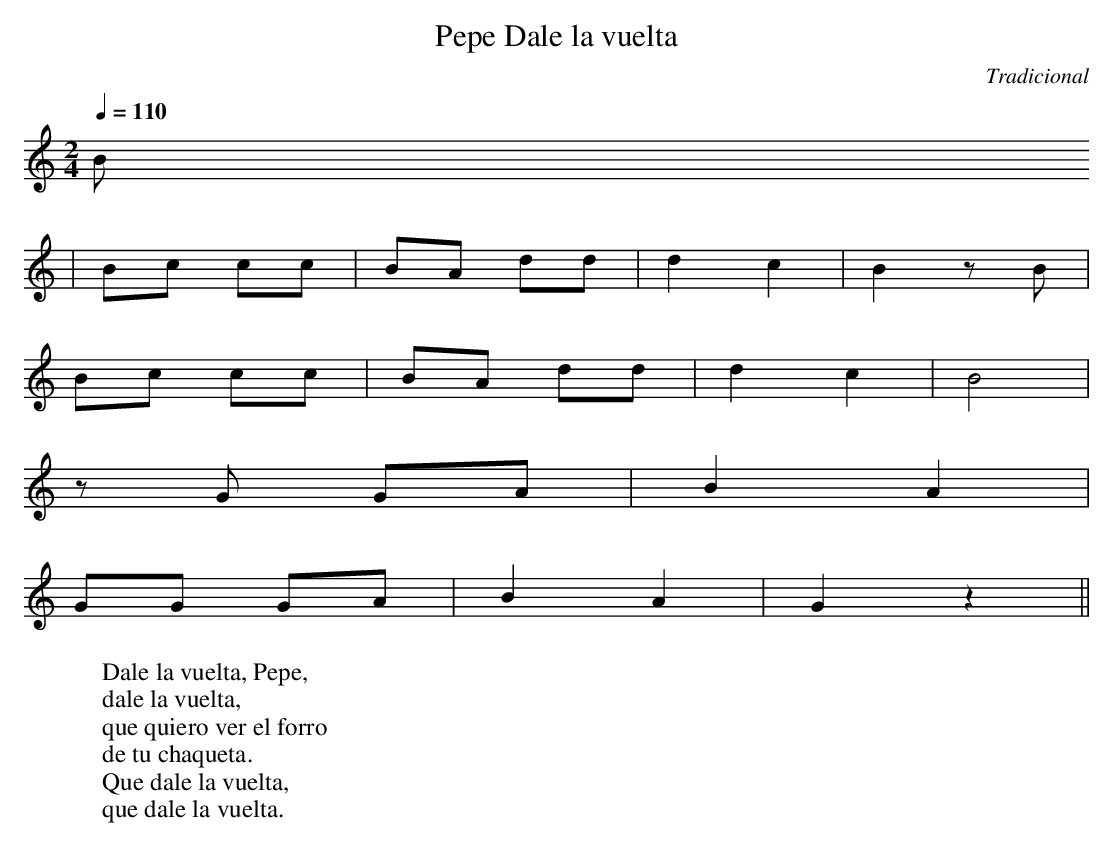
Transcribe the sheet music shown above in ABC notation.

X:1
T:Dale la vuelta, Pepe
C:Tradicional
M:2/4
L:1/8
Q:1/4=110
K:C
B
|Bc cc|BA dd|d2 c2|B2 z B|
Bc cc|BA dd|d2 c2|B4|
z G GA|B2 A2|
GG GA|B2 A2|G2 z2||
W:Dale la vuelta, Pepe,
W:dale la vuelta,
W:que quiero ver el forro
W:de tu chaqueta.
W:Que dale la vuelta,
W:que dale la vuelta.
W:
